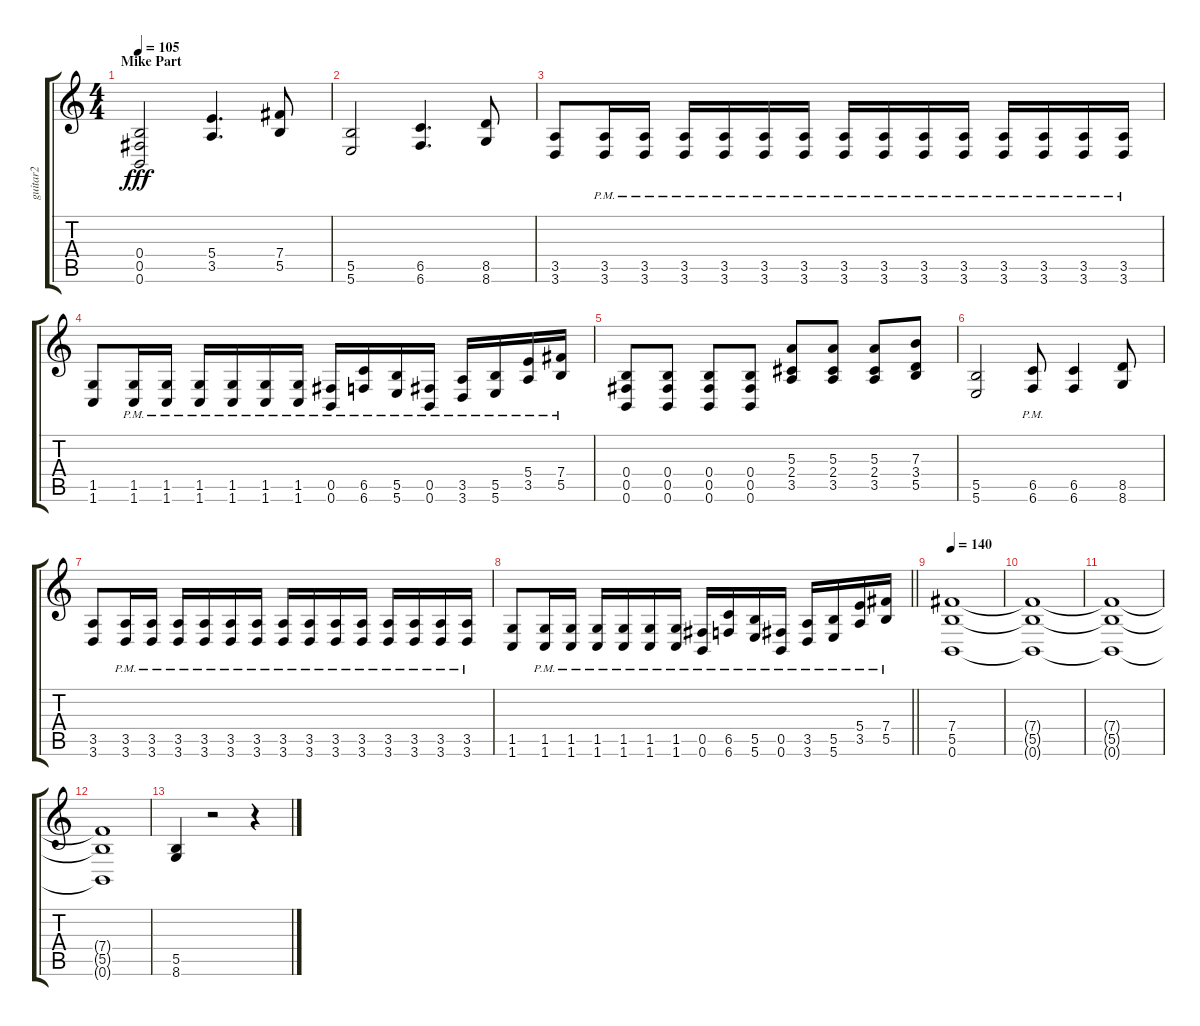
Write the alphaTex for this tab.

\track ("guitar2" "guitar2") {instrument distortionguitar}
\staff {score tabs}
\tuning (Db4 Ab3 E3 B2 Gb2 B1) {hide}
\ts (4 4)
\section ("" "Mike Part")
\tempo 105
\clef g2
\ks c
(0.4 0.5 0.6).2{dy fff} (5.4 3.5).4{d} (7.4 5.5).8 |
(5.5 5.6).2 (6.5 6.6).4{d} (8.5 8.6).8 |
(3.5 3.6).8 (3.5{pm} 3.6{pm}).16 (3.5{pm} 3.6{pm}).16 (3.5{pm} 3.6{pm}).16 (3.5{pm} 3.6{pm}).16 (3.5{pm} 3.6{pm}).16 (3.5{pm} 3.6{pm}).16 (3.5{pm} 3.6{pm}).16 (3.5{pm} 3.6{pm}).16 (3.5{pm} 3.6{pm}).16 (3.5{pm} 3.6{pm}).16 (3.5{pm} 3.6{pm}).16 (3.5{pm} 3.6{pm}).16 (3.5{pm} 3.6{pm}).16 (3.5{pm} 3.6{pm}).16 |
(1.5 1.6).8 (1.5{pm} 1.6{pm}).16 (1.5{pm} 1.6{pm}).16 (1.5{pm} 1.6{pm}).16 (1.5{pm} 1.6{pm}).16 (1.5{pm} 1.6{pm}).16 (1.5{pm} 1.6{pm}).16 (0.5{pm} 0.6{pm}).16 (6.5{pm} 6.6{pm}).16 (5.5{pm} 5.6{pm}).16 (0.5{pm} 0.6{pm}).16 (3.5{pm} 3.6{pm}).16 (5.5{pm} 5.6{pm}).16 (5.4{pm} 3.5{pm}).16 (7.4{pm} 5.5{pm}).16 |
(0.4 0.5 0.6).8 (0.4 0.5 0.6).8 (0.4 0.5 0.6).8 (0.4 0.5 0.6).8 (5.3 2.4 3.5).8 (5.3 2.4 3.5).8 (5.3 2.4 3.5).8 (7.3 3.4 5.5).8 |
(5.5 5.6).2 (6.5{pm} 6.6{pm}).8 (6.5 6.6).4 (8.5 8.6).8 |
(3.5 3.6).8 (3.5{pm} 3.6{pm}).16 (3.5{pm} 3.6{pm}).16 (3.5{pm} 3.6{pm}).16 (3.5{pm} 3.6{pm}).16 (3.5{pm} 3.6{pm}).16 (3.5{pm} 3.6{pm}).16 (3.5{pm} 3.6{pm}).16 (3.5{pm} 3.6{pm}).16 (3.5{pm} 3.6{pm}).16 (3.5{pm} 3.6{pm}).16 (3.5{pm} 3.6{pm}).16 (3.5{pm} 3.6{pm}).16 (3.5{pm} 3.6{pm}).16 (3.5{pm} 3.6{pm}).16 |
\barLineRight lightlight
(1.5 1.6).8 (1.5{pm} 1.6{pm}).16 (1.5{pm} 1.6{pm}).16 (1.5{pm} 1.6{pm}).16 (1.5{pm} 1.6{pm}).16 (1.5{pm} 1.6{pm}).16 (1.5{pm} 1.6{pm}).16 (0.5{pm} 0.6{pm}).16 (6.5{pm} 6.6{pm}).16 (5.5{pm} 5.6{pm}).16 (0.5{pm} 0.6{pm}).16 (3.5{pm} 3.6{pm}).16 (5.5{pm} 5.6{pm}).16 (5.4{pm} 3.5{pm}).16 (7.4{pm} 5.5{pm}).16 |
\section ("" "")
\tempo 140
(7.4 5.5 0.6).1 |
(7.4{t} 5.5{t} 0.6{t}).1 |
(7.4{t} 5.5{t} 0.6{t}).1 |
(7.4{t} 5.5{t} 0.6{t}).1 |
(5.5 8.6).4 r.2 r.4
